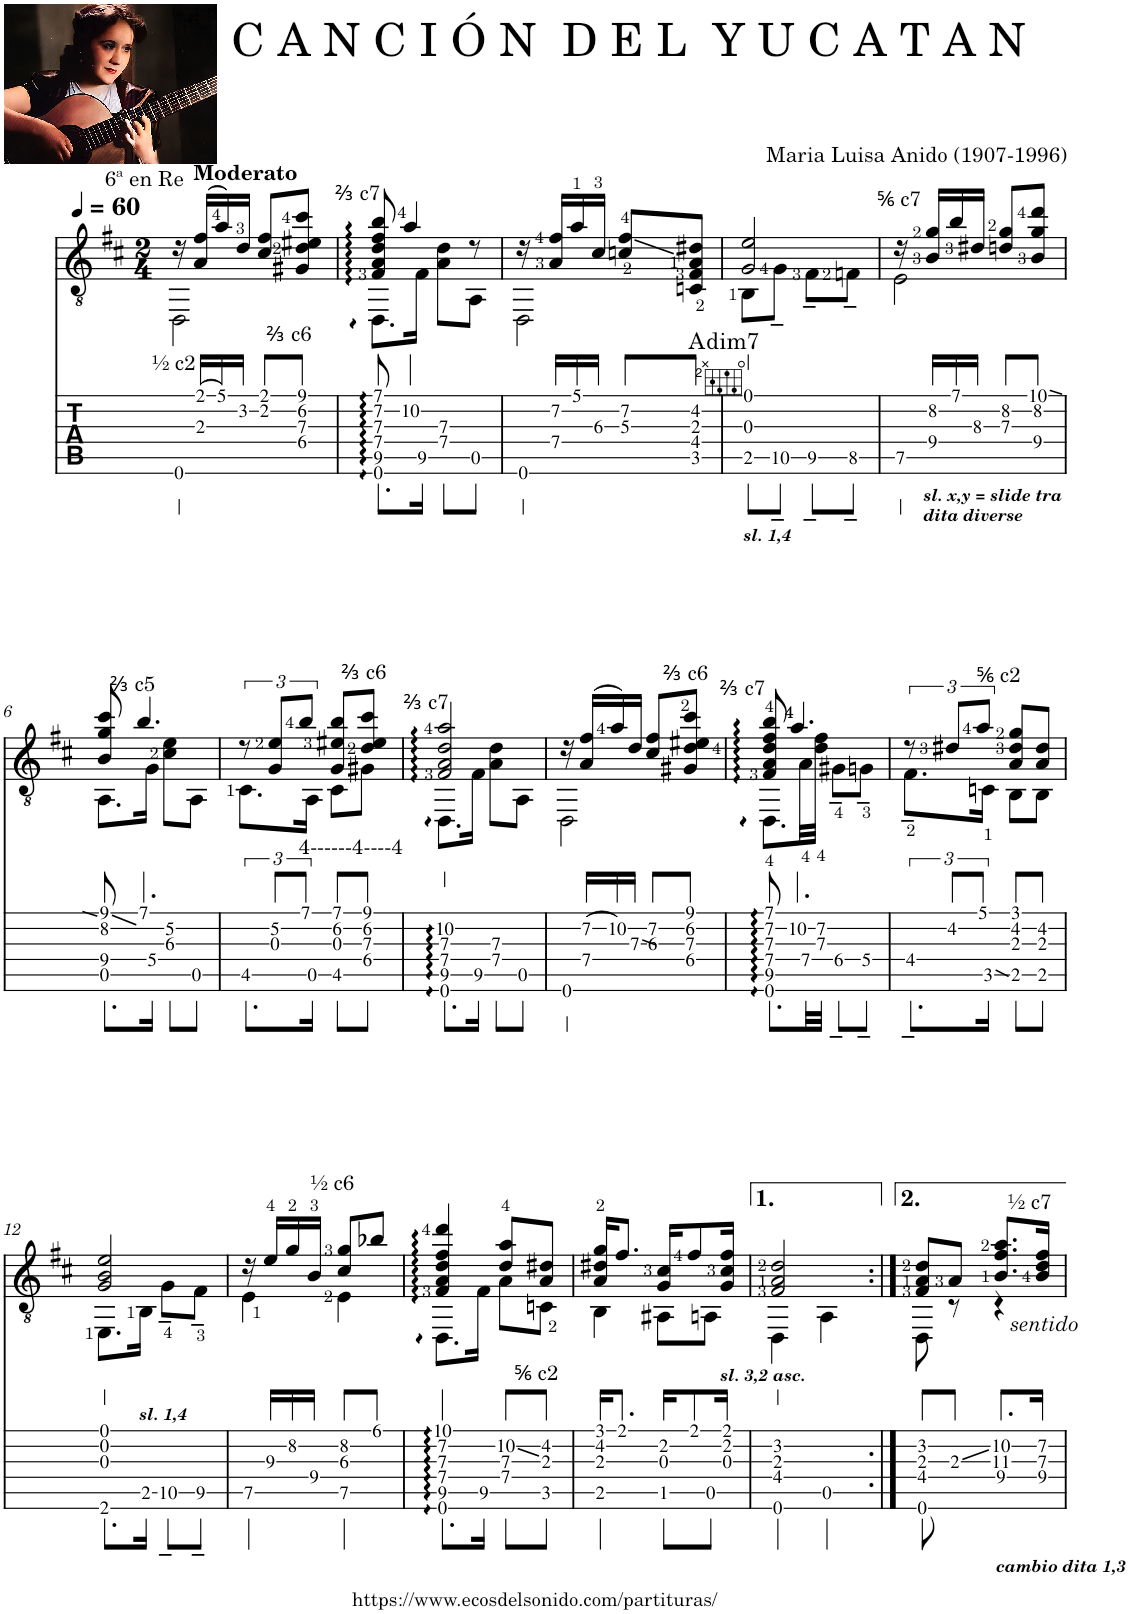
**kern	**harte	**kern
*part2	*part2	*part1
*staff2	*	*staff1
*I"Chitarra classica (Intavolatura)	*	*I"Classical Guitar
*stria6	*	*
*	*	*clefGv2
*k[f#c#]	*	*k[f#c#]
*M2/4	*	*M2/4
*MM60	*	*MM60
=1	=1	=1
*^	*	*^
!	!	!	!LO:TX:a:t=6ª en Re	!
16r	2DD\	.	16r	2DD\
!	!	!	!LO:TX:a:B:t=Moderato	!
!LO:TX:a:t=½ c2	!	!	!	!
(16A/ 16f#/LL	.	.	(16A/ 16f#/LL	.
16a/)	.	.	16a/)	.
16d/JJ	.	.	16d/JJ	.
8c#/ 8f#/L	.	.	8c#/ 8f#/L	.
!LO:TX:a:t=⅔ c6	!	!	!	!
8G#X/ 8d/ 8e#X/ 8cc#/J	.	.	8G#X/ 8d/ 8e#X/ 8cc#/J	.
=2	=2	=2	=2	=2
!	!	!	!LO:TX:a:t=⅔ c7	!
8F#/ 8A/ 8d/ 8f#/ 8b/	8.DD\L	.	8F#/ 8A/ 8d/ 8f#/ 8b/	8.DD\L
4a/	.	.	4a/	.
.	16F#\Jk	.	.	16F#\Jk
.	8A\ 8d\L	.	.	8A\ 8d\L
8r	8AA\J	.	8r	8AA\J
=3	=3	=3	=3	=3
16r	2DD\	.	16r	2DD\
16A/ 16f#/LL	.	.	16A/ 16f#/LL	.
16a/	.	.	16a/	.
16c#/JJ	.	.	16c#/JJ	.
8cn/ 8f#/L	.	.	8cn/ 8f#/L	.
!	!	!LO:H:kt=dim7	!	!
8Cn/ 8F#/ 8A/ 8d#X/J	.	A:dim7	8Cn/ 8F#/ 8A/ 8d#X/J	.
=4	=4	=4	=4	=4
!LO:TX:b:Bi:t=sl. 1,4	!	!	!	!
2G/ 2e/	8BB\L	.	2G/ 2e/	8BB\L
.	8G~\J	.	.	8G~\J
.	8F#~\L	.	.	8F#~\L
.	8Fn~\J	.	.	8Fn~\J
=5	=5	=5	=5	=5
!	!	!	!LO:TX:a:t=⅚ c7	!
!LO:TX:b:Bi:t=sl. x,y = slide tra	!	!	!	!
!LO:TX:b:t=dita diverse	!	!	!	!
16r	2E\	.	16r	2E\
16B/ 16g/LL	.	.	16B/ 16g/LL	.
16b/	.	.	16b/	.
16d#X/JJ	.	.	16d#X/JJ	.
8dn/ 8g/L	.	.	8dn/ 8g/L	.
8B/ 8g/ 8dd/J	.	.	8B/ 8g/ 8dd/J	.
!!LO:LB:g=z	!!
=6	=6	=6	=6	=6
8B/ 8g/ 8cc#/	8.AA\L	.	8B/ 8g/ 8cc#/	8.AA\L
!	!	!	!LO:TX:a:t=⅔ c5	!
4.b/	.	.	4.b/	.
.	16G\Jk	.	.	16G\Jk
.	8c#\ 8e\L	.	.	8c#\ 8e\L
.	8AA\J	.	.	8AA\J
=7	=7	=7	=7	=7
12r	8.C#\L	.	12r	8.C#\L
12G/ 12e/L	.	.	12G/ 12e/L	.
!LO:TX:a:t=4------4----4	!	!	!	!
12b/J	.	.	12b/J	.
.	16AA\Jk	.	.	16AA\Jk
8G/ 8e#X/ 8b/L	8C#\L	.	8G/ 8e#X/ 8b/L	8C#\L
!	!	!	!LO:TX:a:t=⅔ c6	!
8d/ 8e#/ 8cc#/J	8G#X\J	.	8d/ 8e#/ 8cc#/J	8G#X\J
=8	=8	=8	=8	=8
!	!	!	!LO:TX:a:t=⅔ c7	!
2F#/ 2A/ 2d/ 2a/	8.DD\L	.	2F#/ 2A/ 2d/ 2a/	8.DD\L
.	16F#\Jk	.	.	16F#\Jk
.	8A\ 8d\L	.	.	8A\ 8d\L
.	8AA\J	.	.	8AA\J
=9	=9	=9	=9	=9
16r	2DD\	.	16r	2DD\
(16A/ 16f#/LL	.	.	(16A/ 16f#/LL	.
16a/)	.	.	16a/)	.
16d/JJ	.	.	16d/JJ	.
8c#/ 8f#/L	.	.	8c#/ 8f#/L	.
!	!	!	!LO:TX:a:t=⅔ c6	!
8G#X/ 8d/ 8e#X/ 8cc#/J	.	.	8G#X/ 8d/ 8e#X/ 8cc#/J	.
=10	=10	=10	=10	=10
!	!	!	!LO:TX:a:t=⅔ c7	!
8F#/ 8A/ 8d/ 8f#/ 8b/	8.DD\L	.	8F#/ 8A/ 8d/ 8f#/ 8b/	8.DD\L
4.a/	.	.	4.a/	.
.	32A\LL	.	.	32A\LL
.	32d\ 32f#\JJJ	.	.	32d\ 32f#\JJJ
.	8G#X~\L	.	.	8G#X~\L
.	8Gn~\J	.	.	8Gn~\J
=11	=11	=11	=11	=11
12r	8.F#~\L	.	12r	8.F#~\L
12d#X/L	.	.	12d#X/L	.
12a/J	.	.	12a/J	.
.	16Cn\Jk	.	.	16Cn\Jk
!	!	!	!LO:TX:a:t=⅚ c2	!
8A/ 8d#/ 8g/L	8BB\L	.	8A/ 8d#/ 8g/L	8BB\L
8A/ 8d#/J	8BB\J	.	8A/ 8d#/J	8BB\J
!!LO:LB:g=z	!!
=12	=12	=12	=12	=12
2G/ 2B/ 2e/	8.EE\L	.	2G/ 2B/ 2e/	8.EE\L
!	!LO:TX:a:Bi:t=sl. 1,4	!	!	!
.	16BB\Jk	.	.	16BB\Jk
.	8G~\L	.	.	8G~\L
.	8F#~\J	.	.	8F#~\J
=13	=13	=13	=13	=13
16r	4E\	.	16r	4E\
16e/LL	.	.	16e/LL	.
16g/	.	.	16g/	.
16B/JJ	.	.	16B/JJ	.
!	!	!	!LO:TX:a:t=½ c6	!
8c#/ 8g/L	4E\	.	8c#/ 8g/L	4E\
8b-X/J	.	.	8b-X/J	.
=14	=14	=14	=14	=14
4F#/ 4A/ 4d/ 4f#/ 4dd/	8.DD\L	.	4F#/ 4A/ 4d/ 4f#/ 4dd/	8.DD\L
.	16F#\Jk	.	.	16F#\Jk
8d/ 8a/L	8A\L	.	8d/ 8a/L	8A\L
!LO:TX:a:t=⅚ c2	!	!	!	!
8A/ 8d#X/J	8Cn\J	.	8A/ 8d#X/J	8Cn\J
=15	=15	=15	=15	=15
16A/ 16d#X/ 16g/KL	4BB\	.	16A/ 16d#X/ 16g/KL	4BB\
8.f#/J	.	.	8.f#/J	.
16G/ 16c#/KL	8AA#X\L	.	16G/ 16c#/KL	8AA#X\L
8f#/	.	.	8f#/	.
.	8AAn\J	.	.	8AAn\J
!LO:TX:a:Bi:t=sl. 3,2 asc.	!	!	!	!
16G/ 16c#/ 16f#/Jk	.	.	16G/ 16c#/ 16f#/Jk	.
=16	=16	=16	=16	=16
2F#/ 2A/ 2d/	4DD\	.	2F#/ 2A/ 2d/	4DD\
.	4AA\	.	.	4AA\
=17:|!	=17:|!	=17:|!	=17:|!	=17:|!
8F#/ 8A/ 8d/L	8DD\	.	8F#/ 8A/ 8d/L	8DD\
8A/J	8r	.	8A/J	8r
!	!	!	!LO:TX:b:i:t=sentido	!
!LO:TX:b:Bi:t=cambio dita 1,3	!	!	!	!
8.B/ 8.f#/ 8.a/L	4r	.	8.B/ 8.f#/ 8.a/L	4r
!	!	!	!LO:TX:a:t=½ c7	!
16B/ 16d/ 16f#/Jk	.	.	16B/ 16d/ 16f#/Jk	.
*v	*v	*	*	*
*	*	*v	*v
=	=	=
*-	*-	*-
